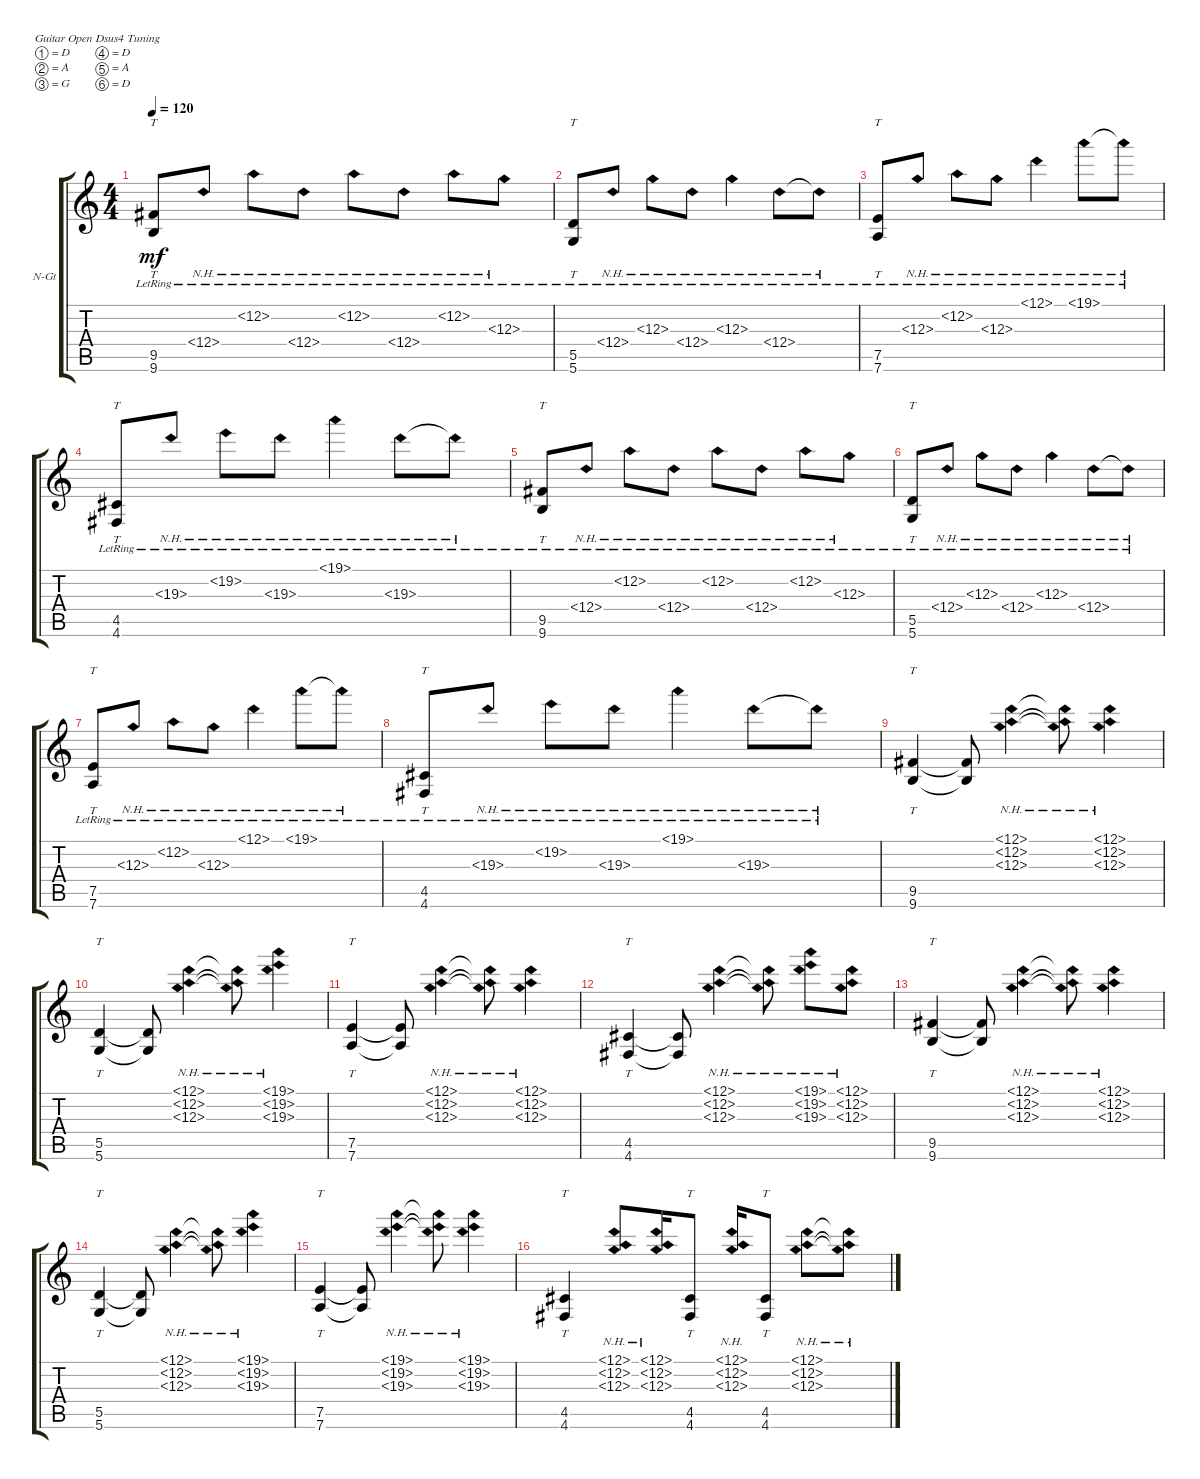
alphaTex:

\defaultSystemsLayout 4
\bracketExtendMode groupsimilarinstruments
\firstSystemTrackNameOrientation horizontal
\otherSystemsTrackNameOrientation horizontal
\track ("Nylon Guitar" "N-Gt") {instrument electricguitarjazz}
\staff {score tabs}
\tuning (D4 A3 G3 D3 A2 D2)
\ts (4 4)
\tempo 120
\clef g2
\ks c
(9.6{lr} 9.5{lr}).8{tt dy mf} 12.4{nh lr}.8 12.2{nh lr}.8 12.4{nh lr}.8 12.2{nh lr}.8 12.4{nh lr}.8 12.2{nh lr}.8 12.3{nh lr}.8 |
(5.6{lr} 5.5{lr}).8{tt} 12.4{nh lr}.8 12.3{nh lr}.8 12.4{nh lr}.8 12.3{nh lr}.4 12.4{nh lr}.8 12.4{nh lr t}.8 |
(7.6{lr} 7.5{lr}).8{tt} 12.3{nh lr}.8 12.2{nh lr}.8 12.3{nh lr}.8 12.1{nh lr}.4 19.1{nh lr}.8 19.1{nh lr t}.8 |
(4.6{lr} 4.5{lr}).8{tt} 19.3{nh lr}.8 19.2{nh lr}.8 19.3{nh lr}.8 19.1{nh lr}.4 19.3{nh lr}.8 19.3{nh lr t}.8 |
(9.6{lr} 9.5{lr}).8{tt} 12.4{nh lr}.8 12.2{nh lr}.8 12.4{nh lr}.8 12.2{nh lr}.8 12.4{nh lr}.8 12.2{nh lr}.8 12.3{nh lr}.8 |
(5.6{lr} 5.5{lr}).8{tt} 12.4{nh lr}.8 12.3{nh lr}.8 12.4{nh lr}.8 12.3{nh lr}.4 12.4{nh lr}.8 12.4{nh lr t}.8 |
(7.6{lr} 7.5{lr}).8{tt} 12.3{nh lr}.8 12.2{nh lr}.8 12.3{nh lr}.8 12.1{nh lr}.4 19.1{nh lr}.8 19.1{nh lr t}.8 |
(4.6{lr} 4.5{lr}).8{tt} 19.3{nh lr}.8 19.2{nh lr}.8 19.3{nh lr}.8 19.1{nh lr}.4 19.3{nh lr}.8 19.3{nh lr t}.8 |
(9.6 9.5).4{tt} (9.6{t} 9.5{t}).8 (12.3{nh} 12.2{nh} 12.1{nh}).4 (12.3{nh t} 12.2{nh t} 12.1{nh t}).8 (12.3{nh} 12.2{nh} 12.1{nh}).4 |
(5.6 5.5).4{tt} (5.6{t} 5.5{t}).8 (12.2{nh} 12.3{nh} 12.1{nh}).4 (12.3{nh t} 12.2{nh t} 12.1{nh t}).8 (19.3{nh} 19.2{nh} 19.1{nh}).4 |
(7.6 7.5).4{tt} (7.6{t} 7.5{t}).8 (12.3{nh} 12.2{nh} 12.1{nh}).4 (12.3{nh t} 12.2{nh t} 12.1{nh t}).8 (12.3{nh} 12.2{nh} 12.1{nh}).4 |
(4.6 4.5).4{tt} (4.5{t} 4.6{t}).8 (12.3{nh} 12.2{nh} 12.1{nh}).4 (12.1{nh t} 12.2{nh t} 12.3{nh t}).8 (19.3{nh} 19.2{nh} 19.1{nh}).8 (12.3{nh} 12.2{nh} 12.1{nh}).8 |
(9.6 9.5).4{tt} (9.6{t} 9.5{t}).8 (12.3{nh} 12.2{nh} 12.1{nh}).4 (12.3{nh t} 12.2{nh t} 12.1{nh t}).8 (12.3{nh} 12.2{nh} 12.1{nh}).4 |
(5.6 5.5).4{tt} (5.6{t} 5.5{t}).8 (12.2{nh} 12.3{nh} 12.1{nh}).4 (12.3{nh t} 12.2{nh t} 12.1{nh t}).8 (19.3{nh} 19.2{nh} 19.1{nh}).4 |
(7.6 7.5).4{tt} (7.5{t} 7.6{t}).8 (19.3{nh} 19.2{nh} 19.1{nh}).4 (19.1{nh t} 19.2{nh t} 19.3{nh t}).8 (19.1{nh} 19.2{nh} 19.3{nh}).4 |
(4.6 4.5).4{tt} (12.3{nh} 12.2{nh} 12.1{nh}).8 (12.3{nh} 12.2{nh} 12.1{nh}).16 (4.6 4.5).8{tt} (12.3{nh} 12.2{nh} 12.1{nh}).16 (4.6 4.5).8{tt} (12.3{nh} 12.2{nh} 12.1{nh}).8 (12.3{nh t} 12.2{nh t} 12.1{nh t}).8
